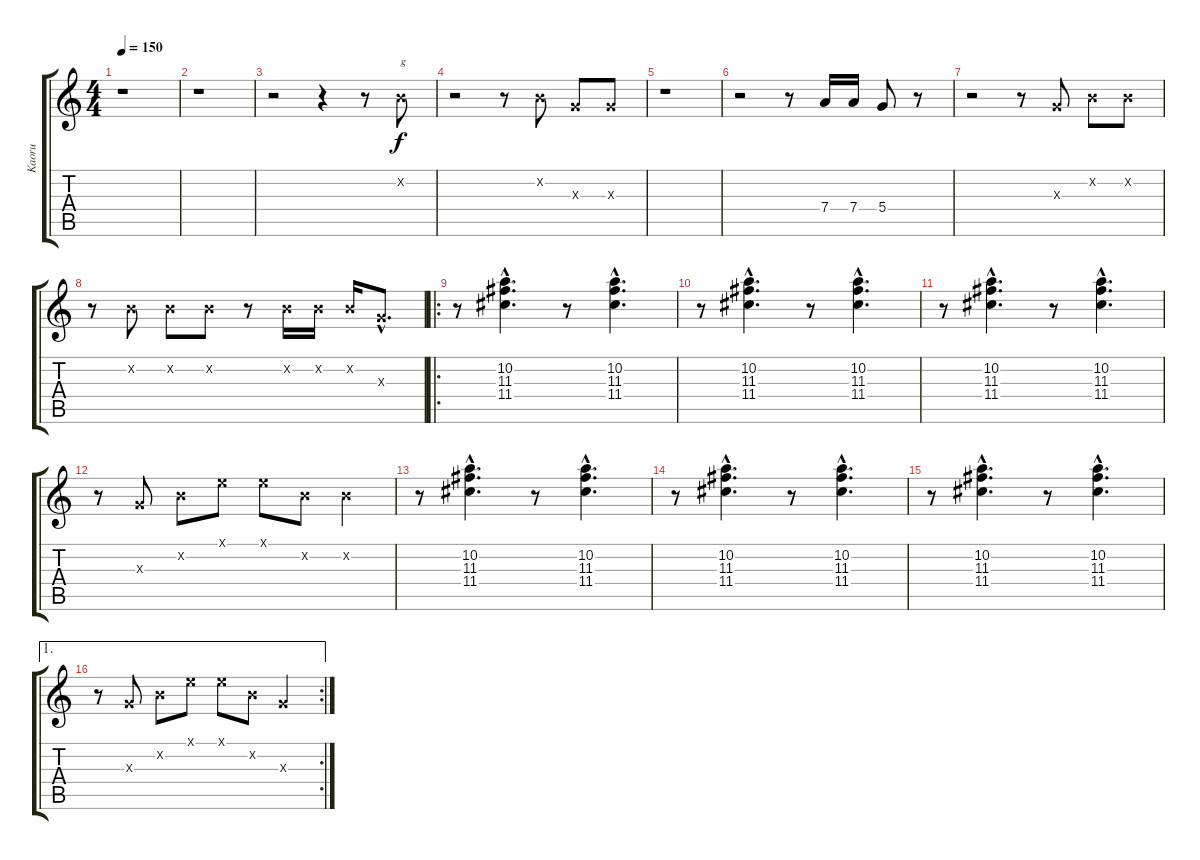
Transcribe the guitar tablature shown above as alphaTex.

\track ("Kaoru" "Kaoru") {instrument distortionguitar}
\staff {score tabs}
\tuning (E4 B3 G3 D3 A2 E2) {hide}
\ts (4 4)
\tempo 150
\clef g2
\ks c
r.1{dy f instrument distortionguitar} |
r.1 |
r.2 r.4 r.8 0.2{x}.8{txt "g"} |
r.2 r.8 0.2{x}.8 0.3{x}.8 0.3{x}.8 |
r.1 |
r.2 r.8 7.4.16 7.4.16 5.4.8 r.8 |
r.2 r.8 0.3{x}.8 0.2{x}.8 0.2{x}.8 |
r.8 0.2{x}.8 0.2{x}.8 0.2{x}.8 r.8 0.2{x}.16 0.2{x}.16 0.2{x}.16 0.3{hac x}.8{d} |
\ro
r.8 (10.2{hac} 11.3{hac} 11.4{hac}).4{d} r.8 (10.2{hac} 11.3{hac} 11.4{hac}).4{d} |
r.8 (10.2{hac} 11.3{hac} 11.4{hac}).4{d} r.8 (10.2{hac} 11.3{hac} 11.4{hac}).4{d} |
r.8 (10.2{hac} 11.3{hac} 11.4{hac}).4{d} r.8 (10.2{hac} 11.3{hac} 11.4{hac}).4{d} |
r.8 0.3{x}.8 0.2{x}.8 0.1{x}.8 0.1{x}.8 0.2{x}.8 0.2{x}.4 |
r.8 (10.2{hac} 11.3{hac} 11.4{hac}).4{d} r.8 (10.2{hac} 11.3{hac} 11.4{hac}).4{d} |
r.8 (10.2{hac} 11.3{hac} 11.4{hac}).4{d} r.8 (10.2{hac} 11.3{hac} 11.4{hac}).4{d} |
r.8 (10.2{hac} 11.3{hac} 11.4{hac}).4{d} r.8 (10.2{hac} 11.3{hac} 11.4{hac}).4{d} |
\ae 1
\rc 2
r.8 0.3{x}.8 0.2{x}.8 0.1{x}.8 0.1{x}.8 0.2{x}.8 0.3{x}.4
